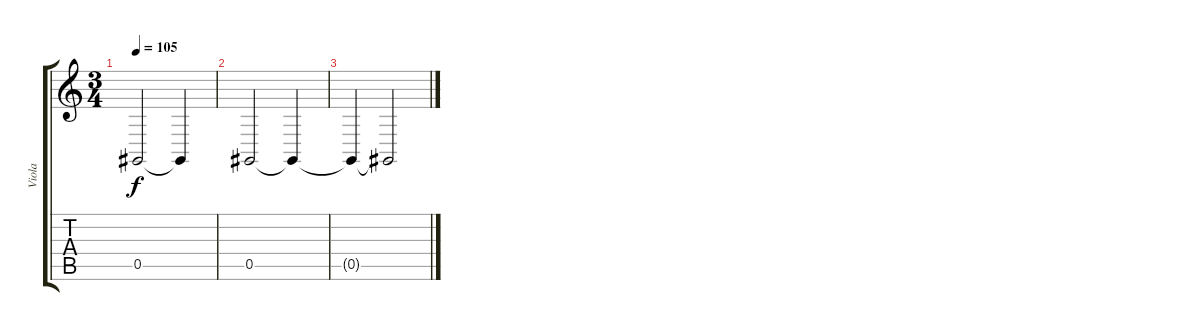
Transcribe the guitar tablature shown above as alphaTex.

\track ("Viola" "Viola") {instrument viola}
\staff {score tabs}
\tuning (Eb4 Bb3 Gb3 Db3 Ab2 Eb2) {hide}
\ts (3 4)
\tempo 105
\clef g2
\ks c
0.5{t}.2{dy f} 0.5{t}.4 |
0.5.2 0.5{t}.4 |
0.5{t}.4 0.5{t}.2
